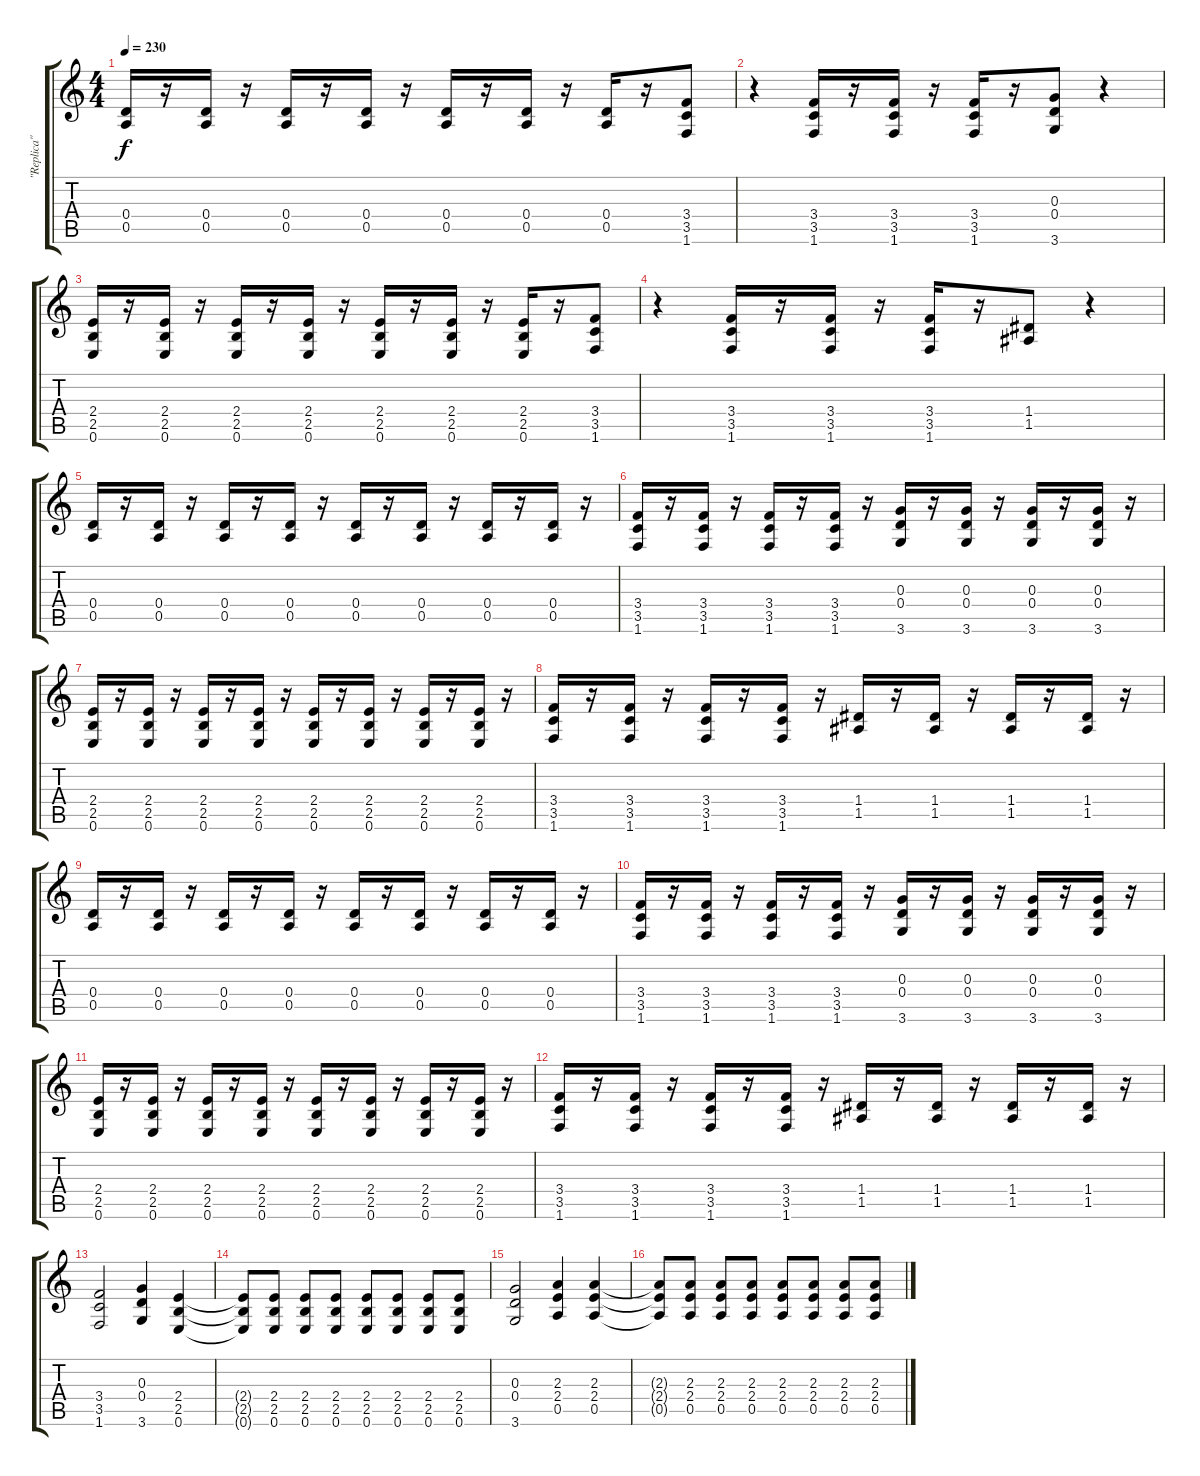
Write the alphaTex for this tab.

\track ("\"Replica\" by Fear Factory" "\"Replica\" ") {instrument overdrivenguitar}
\staff {score tabs}
\tuning (E4 B3 G3 D3 A2 E2) {hide}
\ts (4 4)
\tempo 230
\clef g2
\ks c
(0.4 0.5).16{dy f} r.16 (0.4 0.5).16 r.16 (0.4 0.5).16 r.16 (0.4 0.5).16 r.16 (0.4 0.5).16 r.16 (0.4 0.5).16 r.16 (0.4 0.5).16 r.16 (3.4 3.5 1.6).8 |
r.4 (3.4 3.5 1.6).16 r.16 (3.4 3.5 1.6).16 r.16 (3.4 3.5 1.6).16 r.16 (0.3 0.4 3.6).8 r.4 |
(2.4 2.5 0.6).16 r.16 (2.4 2.5 0.6).16 r.16 (2.4 2.5 0.6).16 r.16 (2.4 2.5 0.6).16 r.16 (2.4 2.5 0.6).16 r.16 (2.4 2.5 0.6).16 r.16 (2.4 2.5 0.6).16 r.16 (3.4 3.5 1.6).8 |
r.4 (3.4 3.5 1.6).16 r.16 (3.4 3.5 1.6).16 r.16 (3.4 3.5 1.6).16 r.16 (1.4 1.5).8 r.4 |
(0.4 0.5).16 r.16 (0.4 0.5).16 r.16 (0.4 0.5).16 r.16 (0.4 0.5).16 r.16 (0.4 0.5).16 r.16 (0.4 0.5).16 r.16 (0.4 0.5).16 r.16 (0.4 0.5).16 r.16 |
(3.4 3.5 1.6).16 r.16 (3.4 3.5 1.6).16 r.16 (3.4 3.5 1.6).16 r.16 (3.4 3.5 1.6).16 r.16 (0.3 0.4 3.6).16 r.16 (0.3 0.4 3.6).16 r.16 (0.3 0.4 3.6).16 r.16 (0.3 0.4 3.6).16 r.16 |
(2.4 2.5 0.6).16 r.16 (2.4 2.5 0.6).16 r.16 (2.4 2.5 0.6).16 r.16 (2.4 2.5 0.6).16 r.16 (2.4 2.5 0.6).16 r.16 (2.4 2.5 0.6).16 r.16 (2.4 2.5 0.6).16 r.16 (2.4 2.5 0.6).16 r.16 |
(3.4 3.5 1.6).16 r.16 (3.4 3.5 1.6).16 r.16 (3.4 3.5 1.6).16 r.16 (3.4 3.5 1.6).16 r.16 (1.4 1.5).16 r.16 (1.4 1.5).16 r.16 (1.4 1.5).16 r.16 (1.4 1.5).16 r.16 |
(0.4 0.5).16 r.16 (0.4 0.5).16 r.16 (0.4 0.5).16 r.16 (0.4 0.5).16 r.16 (0.4 0.5).16 r.16 (0.4 0.5).16 r.16 (0.4 0.5).16 r.16 (0.4 0.5).16 r.16 |
(3.4 3.5 1.6).16 r.16 (3.4 3.5 1.6).16 r.16 (3.4 3.5 1.6).16 r.16 (3.4 3.5 1.6).16 r.16 (0.3 0.4 3.6).16 r.16 (0.3 0.4 3.6).16 r.16 (0.3 0.4 3.6).16 r.16 (0.3 0.4 3.6).16 r.16 |
(2.4 2.5 0.6).16 r.16 (2.4 2.5 0.6).16 r.16 (2.4 2.5 0.6).16 r.16 (2.4 2.5 0.6).16 r.16 (2.4 2.5 0.6).16 r.16 (2.4 2.5 0.6).16 r.16 (2.4 2.5 0.6).16 r.16 (2.4 2.5 0.6).16 r.16 |
(3.4 3.5 1.6).16 r.16 (3.4 3.5 1.6).16 r.16 (3.4 3.5 1.6).16 r.16 (3.4 3.5 1.6).16 r.16 (1.4 1.5).16 r.16 (1.4 1.5).16 r.16 (1.4 1.5).16 r.16 (1.4 1.5).16 r.16 |
(3.4 3.5 1.6).2 (0.3 0.4 3.6).4 (2.4 2.5 0.6).4 |
(2.4{t} 2.5{t} 0.6{t}).8 (2.4 2.5 0.6).8 (2.4 2.5 0.6).8 (2.4 2.5 0.6).8 (2.4 2.5 0.6).8 (2.4 2.5 0.6).8 (2.4 2.5 0.6).8 (2.4 2.5 0.6).8 |
(0.3 0.4 3.6).2 (2.3 2.4 0.5).4 (2.3 2.4 0.5).4 |
(2.3{t} 2.4{t} 0.5{t}).8 (2.3 2.4 0.5).8 (2.3 2.4 0.5).8 (2.3 2.4 0.5).8 (2.3 2.4 0.5).8 (2.3 2.4 0.5).8 (2.3 2.4 0.5).8 (2.3 2.4 0.5).8
